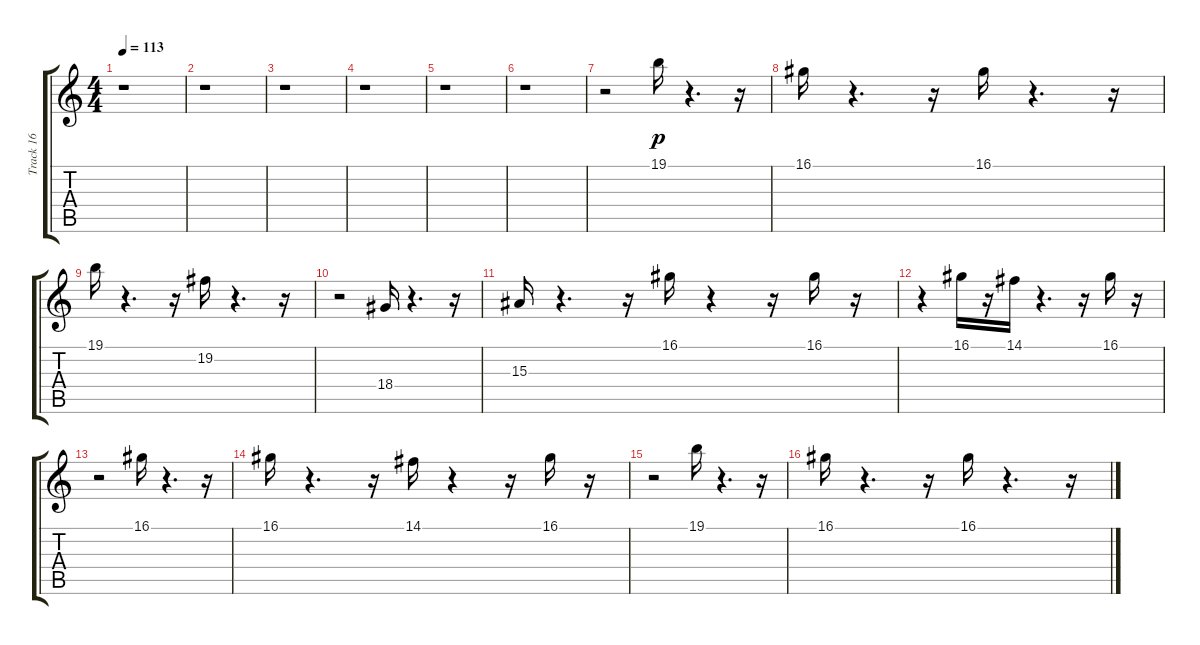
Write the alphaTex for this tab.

\track ("Track 16" "Track 16") {instrument musicbox}
\staff {score tabs}
\tuning (E4 B3 G3 D3 A2 E2) {hide}
\ts (4 4)
\tempo 113
\clef g2
\ks c
r.1{dy mp} |
r.1 |
r.1 |
r.1 |
r.1 |
r.1 |
r.2 19.1.16{dy p} r.4{d} r.16 |
16.1.16 r.4{d} r.16 16.1.16 r.4{d} r.16 |
19.1.16 r.4{d} r.16 19.2.16 r.4{d} r.16 |
r.2 18.4.16 r.4{d} r.16 |
15.3.16 r.4{d} r.16 16.1.16 r.4 r.16 16.1.16 r.16 |
r.4 16.1.16 r.16 14.1.16 r.4{d} r.16 16.1.16 r.16 |
r.2 16.1.16 r.4{d} r.16 |
16.1.16 r.4{d} r.16 14.1.16 r.4 r.16 16.1.16 r.16 |
r.2 19.1.16 r.4{d} r.16 |
16.1.16 r.4{d} r.16 16.1.16 r.4{d} r.16
